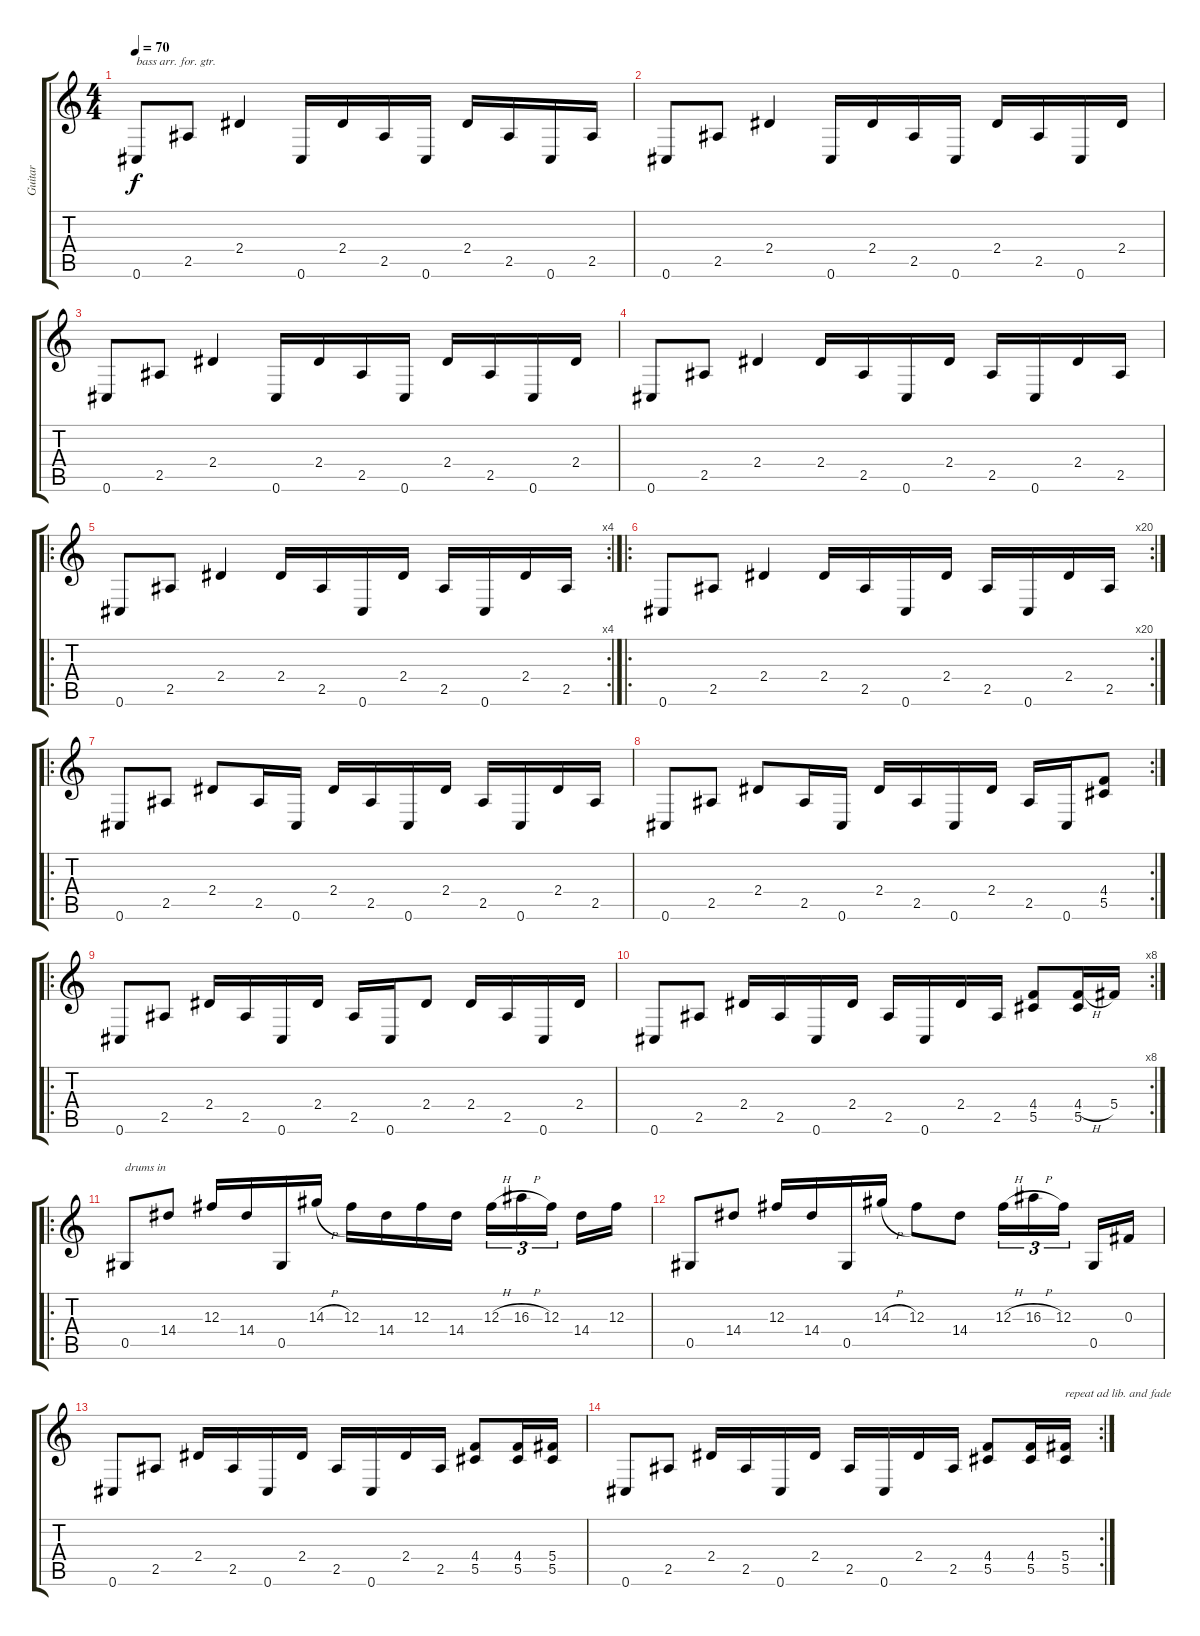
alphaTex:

\track ("Guitar" "Guitar") {instrument electricguitarclean}
\staff {score tabs}
\tuning (Eb4 Bb3 Gb3 Db3 Ab2 Db2) {hide}
\ts (4 4)
\tempo 70
\clef g2
\ks c
0.6.8{txt "bass arr. for. gtr." dy f instrument electricguitarclean} 2.5.8 2.4.4 0.6.16 2.4.16 2.5.16 0.6.16 2.4.16 2.5.16 0.6.16 2.5.16 |
0.6.8 2.5.8 2.4.4 0.6.16 2.4.16 2.5.16 0.6.16 2.4.16 2.5.16 0.6.16 2.4.16 |
0.6.8 2.5.8 2.4.4 0.6.16 2.4.16 2.5.16 0.6.16 2.4.16 2.5.16 0.6.16 2.4.16 |
0.6.8 2.5.8 2.4.4 2.4.16 2.5.16 0.6.16 2.4.16 2.5.16 0.6.16 2.4.16 2.5.16 |
\ro
\rc 4
0.6.8 2.5.8 2.4.4 2.4.16 2.5.16 0.6.16 2.4.16 2.5.16 0.6.16 2.4.16 2.5.16 |
\ro
\rc 20
0.6.8 2.5.8 2.4.4 2.4.16 2.5.16 0.6.16 2.4.16 2.5.16 0.6.16 2.4.16 2.5.16 |
\ro
0.6.8 2.5.8 2.4.8 2.5.16 0.6.16 2.4.16 2.5.16 0.6.16 2.4.16 2.5.16 0.6.16 2.4.16 2.5.16 |
\rc 2
0.6.8 2.5.8 2.4.8 2.5.16 0.6.16 2.4.16 2.5.16 0.6.16 2.4.16 2.5.16 0.6.16 (4.4 5.5).8 |
\ro
0.6.8 2.5.8 2.4.16 2.5.16 0.6.16 2.4.16 2.5.16 0.6.16 2.4.8 2.4.16 2.5.16 0.6.16 2.4.16 |
\rc 8
0.6.8 2.5.8 2.4.16 2.5.16 0.6.16 2.4.16 2.5.16 0.6.16 2.4.16 2.5.16 (4.4 5.5).8 (4.4{h} 5.5).16 5.4.16 |
\ro
0.5.8{txt "drums in"} 14.4.8 12.3.16 14.4.16 0.5.16 14.3{h}.16 12.3.16 14.4.16 12.3.16 14.4.16 12.3{h}.16{tu (3 2)} 16.3{h}.16{tu (3 2)} 12.3.16{tu (3 2)} 14.4.16 12.3.16 |
0.5.8 14.4.8 12.3.16 14.4.16 0.5.16 14.3{h}.16 12.3.8 14.4.8 12.3{h}.16{tu (3 2)} 16.3{h}.16{tu (3 2)} 12.3.16{tu (3 2)} 0.5.16 0.3.16 |
0.6.8 2.5.8 2.4.16 2.5.16 0.6.16 2.4.16 2.5.16 0.6.16 2.4.16 2.5.16 (4.4 5.5).8 (4.4 5.5).16 (5.4 5.5).16 |
\rc 2
0.6.8 2.5.8 2.4.16 2.5.16 0.6.16 2.4.16 2.5.16 0.6.16 2.4.16 2.5.16 (4.4 5.5).8 (4.4 5.5).16 (5.4 5.5).16{txt "repeat ad lib. and fade"}
